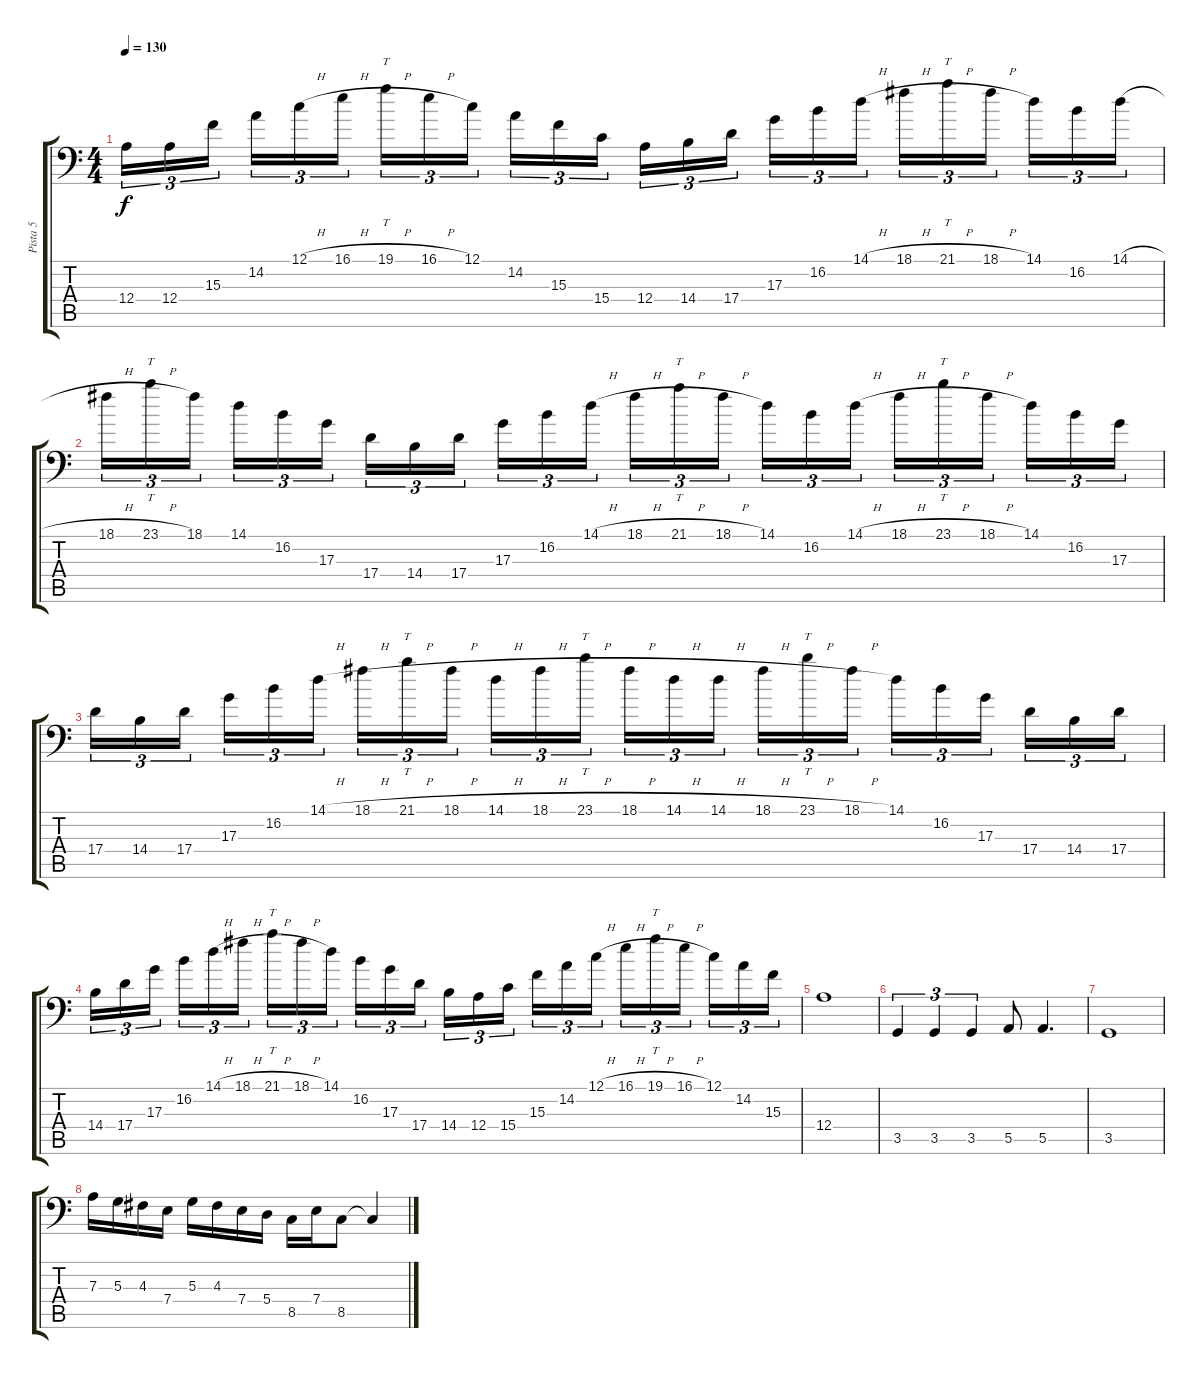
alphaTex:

\track ("Pista 5" "Pista 5") {instrument electricbassfinger}
\staff {score tabs}
\tuning (C3 G2 D2 A1 E1 B0) {hide}
\ts (4 4)
\tempo 130
\clef f4
\ks c
12.4.16{tu (3 2) dy f} 12.4.16{tu (3 2)} 15.3.16{tu (3 2) beam splitsecondary} 14.2.16{tu (3 2)} 12.1{h}.16{tu (3 2)} 16.1{h}.16{tu (3 2)} 19.1{h}.16{tt tu (3 2)} 16.1{h}.16{tu (3 2)} 12.1.16{tu (3 2) beam splitsecondary} 14.2.16{tu (3 2)} 15.3.16{tu (3 2)} 15.4.16{tu (3 2)} 12.4.16{tu (3 2)} 14.4.16{tu (3 2)} 17.4.16{tu (3 2) beam splitsecondary} 17.3.16{tu (3 2)} 16.2.16{tu (3 2)} 14.1{h}.16{tu (3 2)} 18.1{h}.16{tu (3 2)} 21.1{h}.16{tt tu (3 2)} 18.1{h}.16{tu (3 2) beam splitsecondary} 14.1.16{tu (3 2)} 16.2.16{tu (3 2)} 14.1{h}.16{tu (3 2)} |
18.1{h}.16{tu (3 2)} 23.1{h}.16{tt tu (3 2)} 18.1.16{tu (3 2) beam splitsecondary} 14.1.16{tu (3 2)} 16.2.16{tu (3 2)} 17.3.16{tu (3 2)} 17.4.16{tu (3 2)} 14.4.16{tu (3 2)} 17.4.16{tu (3 2) beam splitsecondary} 17.3.16{tu (3 2)} 16.2.16{tu (3 2)} 14.1{h}.16{tu (3 2)} 18.1{h}.16{tu (3 2)} 21.1{h}.16{tt tu (3 2)} 18.1{h}.16{tu (3 2) beam splitsecondary} 14.1.16{tu (3 2)} 16.2.16{tu (3 2)} 14.1{h}.16{tu (3 2)} 18.1{h}.16{tu (3 2)} 23.1{h}.16{tt tu (3 2)} 18.1{h}.16{tu (3 2) beam splitsecondary} 14.1.16{tu (3 2)} 16.2.16{tu (3 2)} 17.3.16{tu (3 2)} |
17.4.16{tu (3 2)} 14.4.16{tu (3 2)} 17.4.16{tu (3 2) beam splitsecondary} 17.3.16{tu (3 2)} 16.2.16{tu (3 2)} 14.1{h}.16{tu (3 2)} 18.1{h}.16{tu (3 2)} 21.1{h}.16{tt tu (3 2)} 18.1{h}.16{tu (3 2) beam splitsecondary} 14.1{h}.16{tu (3 2)} 18.1{h}.16{tu (3 2)} 23.1{h}.16{tt tu (3 2)} 18.1{h}.16{tu (3 2)} 14.1{h}.16{tu (3 2)} 14.1{h}.16{tu (3 2) beam splitsecondary} 18.1{h}.16{tu (3 2)} 23.1{h}.16{tt tu (3 2)} 18.1{h}.16{tu (3 2)} 14.1.16{tu (3 2)} 16.2.16{tu (3 2)} 17.3.16{tu (3 2) beam splitsecondary} 17.4.16{tu (3 2)} 14.4.16{tu (3 2)} 17.4.16{tu (3 2)} |
14.4.16{tu (3 2)} 17.4.16{tu (3 2)} 17.3.16{tu (3 2) beam splitsecondary} 16.2.16{tu (3 2)} 14.1{h}.16{tu (3 2)} 18.1{h}.16{tu (3 2)} 21.1{h}.16{tt tu (3 2)} 18.1{h}.16{tu (3 2)} 14.1.16{tu (3 2) beam splitsecondary} 16.2.16{tu (3 2)} 17.3.16{tu (3 2)} 17.4.16{tu (3 2)} 14.4.16{tu (3 2)} 12.4.16{tu (3 2)} 15.4.16{tu (3 2) beam splitsecondary} 15.3.16{tu (3 2)} 14.2.16{tu (3 2)} 12.1{h}.16{tu (3 2)} 16.1{h}.16{tu (3 2)} 19.1{h}.16{tt tu (3 2)} 16.1{h}.16{tu (3 2) beam splitsecondary} 12.1.16{tu (3 2)} 14.2.16{tu (3 2)} 15.3.16{tu (3 2)} |
12.4.1 |
3.5.4{tu (3 2)} 3.5.4{tu (3 2)} 3.5.4{tu (3 2)} 5.5.8 5.5.4{d} |
3.5.1 |
7.3.16 5.3.16 4.3.16 7.4.16 5.3.16 4.3.16 7.4.16 5.4.16 8.5.16 7.4.16 8.5.8 8.5{t}.4
